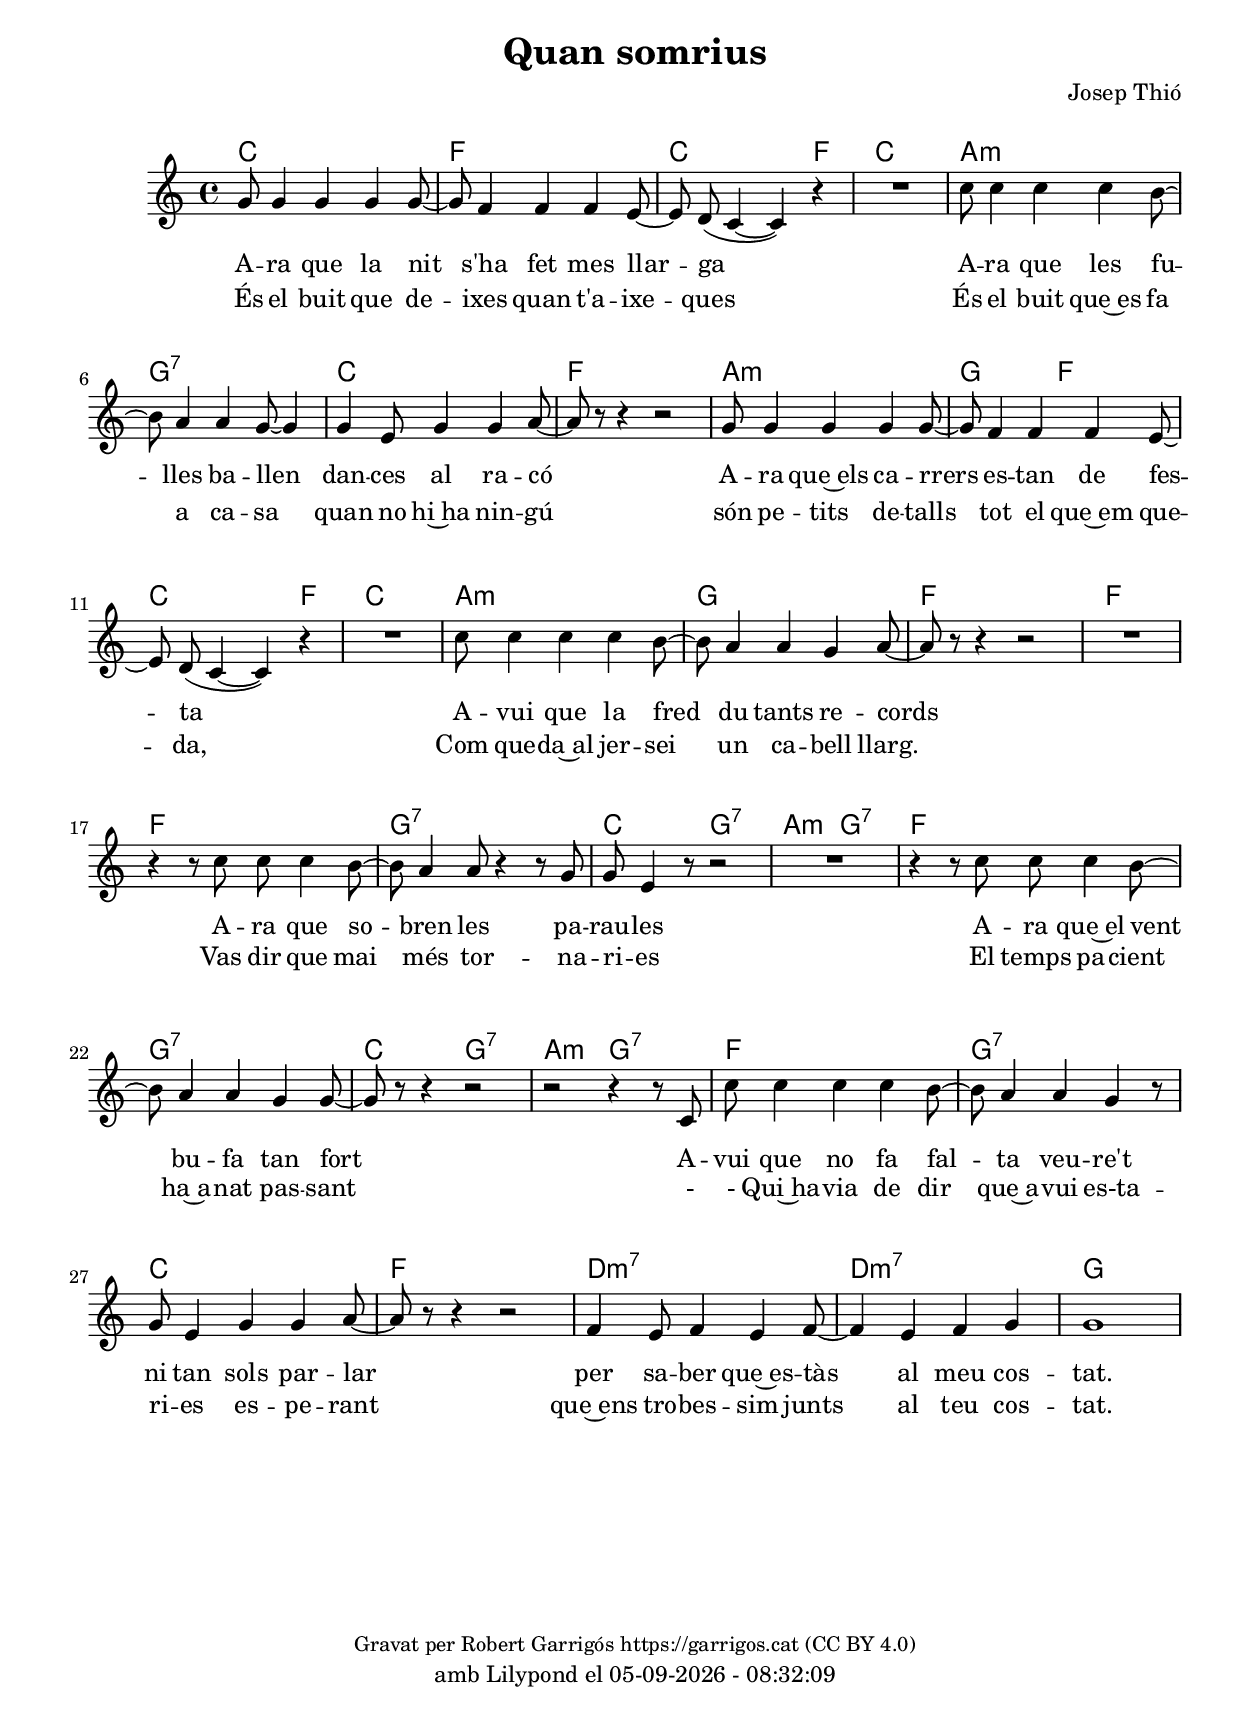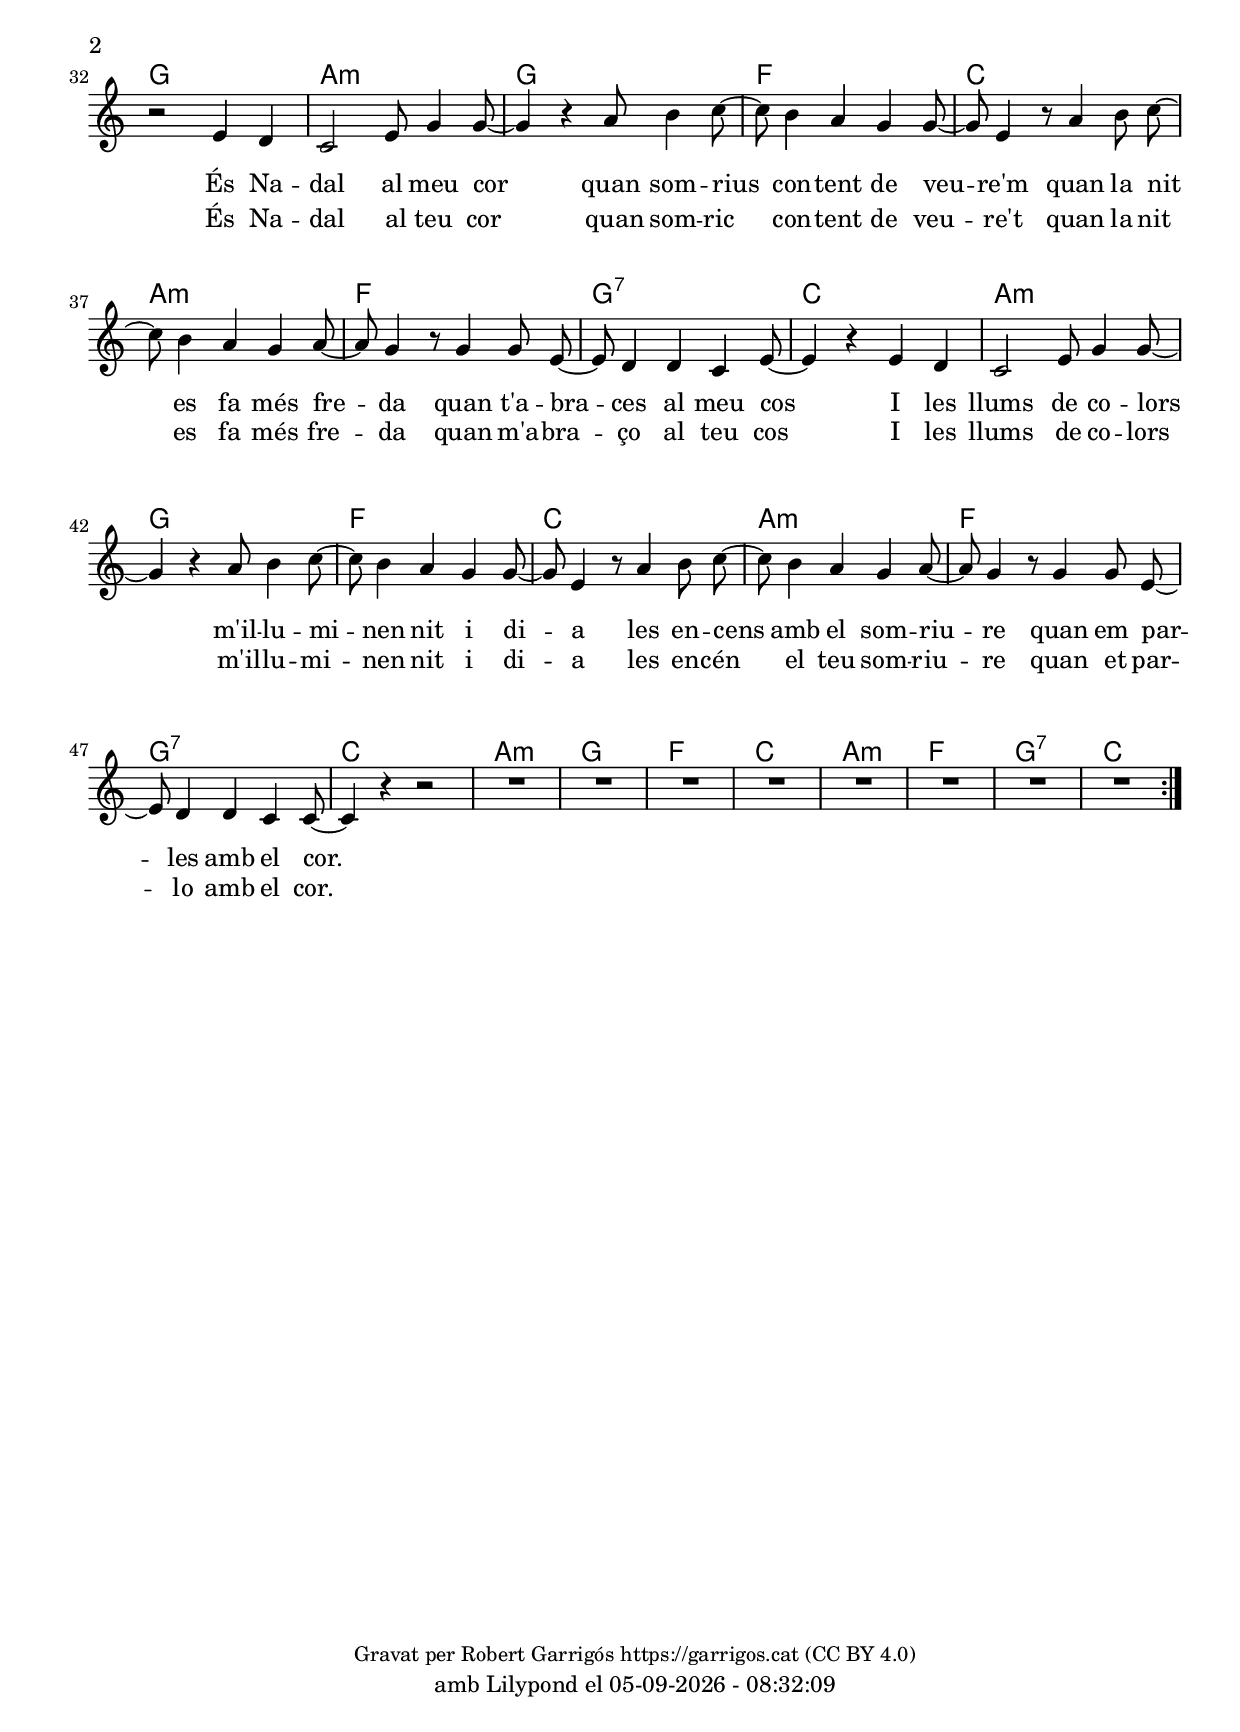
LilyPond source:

\version "2.24.3"
\language "english"

% #(set-global-staff-size 30)
data = #(strftime "%d-%m-%Y - %H:%M:%S" (localtime (current-time)))

\include "predefined-guitar-fretboards.ly"

global = {
  % \overrideTimeSignatureSettings
  % 4/4        % timeSignatureFraction
  % 1/4        % baseMomentFraction
  % 2,2        % beatStructure
  % #'()       % beamExceptions
  \key c \major
  \time 4/4
  \tempo ""
  \set Score.tempoHideNote = ##t
  \tempo 4=120

}


melody = \relative c'' {
  \clef treble
  \global
  | g8 g4 g g g8~
  | g8 f4 f4 f4 e8~
  | e8 d8( c4~c4) r4
  | R1
  | c'8 c4 c c b8~
  | b8 a4 a g8~g4
  | g e8 g4 g a8~
  | a8 r8 r4 r2
  | g8 g4 g g g8~
  | g8 f4 f4 f4 e8~
  | e8 d8 (c4~c4) r4
  | R1
  | c'8 c4 c c b8~
  | b8 a4 a g4 a8~~
  | a8 r8 r4 r2
  | R1
  | r4 r8 c8 c8 c4 b8~
  | b8 a4 a8 r4 r8 g8
  | g8 e4 r8 r2
  | R1
  | r4 r8 c'8 c8 c4 b8~
  | b8 a4 a4 g 4 g8~
  | g8 r8 r4 r2
  | r2 r4 r8 c,8
  | c'8 c4 c4 c4 b8~
  | b8 a4 a4 g4 r8
  | g8 e4 g4 g a8~
  | a8 r8 r4 r2
  | f4 e8 f4 e f8~
  | f4 e4 f4 g4
  | g1
  | r2 e4 d
  | c2 e8 g4 g8~
  | g4 r4 a8 b4 c8~
  | c8 b4 a4 g4 g8~
  | g8 e4 r8 a4 b8 c8~
  | c8 b4 a g a8~
  | a8 g4 r8 g4 g8 e8~
  | e8 d4 d c4 e8~
  | e4 r4 e4 d
  | c2 e8 g4 g8~
  | g4 r4 a8 b4 c8~
  | c8 b4 a4 g4 g8~
  | g8 e4 r8 a4 b8 c8~
  | c8 b4 a g a8~
  | a8 g4 r8 g4 g8 e8~
  | e8 d4 d c4 c8~
  | c4 r4 r2
  | R1
  | R1
  | R1
  | R1
  | R1
  | R1
  | R1
  | R1

  \bar ":|."
}

chnames = {
  \chordmode{
    c1
    f1
    c2. f4
    c1
    a1:m
    g1:7
    c1
    f1
    a:m
    g2 f2
    c2. f4
    c1
    a1:m
    g1
    f1
    f1
    f1
    g1:7
    c2 g:7
    a:m g:7
    f1
    g1:7
    c2 g:7
    a:m g:7
    f1
    g:7
    c1
    f1
    d1:m7
    d1:m7
    g1
    g1
    a:m
    g
    f
    c
    a:m
    f
    g:7
    c
    a:m
    g
    f
    c
    a:m
    f
    g:7
    c
    a:m
    g
    f
    c
    a:m
    f
    g:7
    c
  }
}

catala = \lyricmode {
  <<
    {
      A -- ra que la nit s'ha fet mes llar -- ga
      A -- ra que les fu -- lles ba -- llen dan -- ces al ra -- có
      A -- ra que~els ca -- rrers es -- tan de fes -- ta
      A -- vui que la fred du tants re -- cords

      A -- ra que so -- bren les pa -- rau -- les
      A -- ra que~el vent bu -- fa tan fort
      A -- vui que no fa fal -- ta veu -- re't ni tan sols par -- lar
      per sa -- ber que~es -- tàs al meu cos -- tat.

      És Na -- dal al meu cor
      quan som -- rius con -- tent de veu -- re'm
      quan la nit es fa més fre -- da
      quan t'a -- bra -- ces al meu cos
      I les llums de co -- lors
      m'il -- lu -- mi -- nen nit i di -- a
      les en -- cens amb el som -- riu -- re
      quan em par -- les amb el cor.
    }
    \new Lyrics = "secondVerse" \with { alignBelowContext = "catala" }
    {
      És el buit que de -- ixes quan t'a -- ixe -- ques
      És el buit que~es fa a ca -- sa quan no hi~ha nin -- gú
      són pe -- tits de -- talls tot el que~em que -- da,
      Com que -- da~al jer -- sei un ca -- bell llarg.

      Vas dir que mai més tor -- na -- ri -- es
      El temps pa -- cient ha~a -- nat pas -- sant
      - - Qui~ha -- via de dir que~a -- vui es-ta -- ri -- es es -- pe -- rant
      que~ens tro -- bes -- sim junts al teu cos -- tat.

      És Na -- dal al teu cor
      quan som -- ric con -- tent de veu -- re't
      quan la nit es fa més fre -- da
      quan m'a -- bra -- ço al teu cos
      I les llums de co -- lors
      m'il -- lu -- mi -- nen nit i di -- a
      les en -- cén el teu som -- riu -- re
      quan et par -- lo amb el cor.
    }
  >>
}



titol = "Quan somrius"
subtitol = ""
compositor = "Josep Thió"
lletrista = ""
traductor = ""


%%%%%%%%%%%%%%%%%%%%%%%%%%%%%%%%%%%%%
%%%%%%%%%%%%% PDF %%%%%%%%%%%%%%%%%%%
%%%%%%%%%%%%%%%%%%%%%%%%%%%%%%%%%%%%%

\book {
  % \bookOutputSuffix ""
  \header {
    title = \titol
    subtitle = \subtitol
    composer = \compositor
    arranger = \lletrista
    poet = \traductor
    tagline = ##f
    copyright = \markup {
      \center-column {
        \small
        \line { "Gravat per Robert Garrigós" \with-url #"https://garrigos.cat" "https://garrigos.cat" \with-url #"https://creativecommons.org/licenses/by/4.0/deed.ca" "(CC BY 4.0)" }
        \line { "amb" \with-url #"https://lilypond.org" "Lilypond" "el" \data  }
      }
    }
  }
  \score {
    <<
      \new ChordNames {
        \set majorSevenSymbol = \markup { \whiteTriangleMarkup 7 }
        \chnames
      }
      % \new FretBoards {
      %   \chnames
      % }
      \new Voice = "mel" { \set Staff.midiInstrument = "voice oohs" \autoBeamOff \melody }
      \new Lyrics \with {
        \override VerticalAxisGroup.nonstaff-relatedstaff-spacing.padding = #2
      }
      \lyricsto mel \catala
    >>
    \layout {
      #(layout-set-staff-size 20)
      \context {
        \Staff
        \RemoveEmptyStaves
      }
      \context {
        \Lyrics
        \override VerticalAxisGroup.nonstaff-nonstaff-spacing.padding = #1
      }
    }
    \midi { }
  }
  \paper {
    set-paper-size = "a5"
    top-margin = 10
    left-margin = 15
    indent = 10
    max-systems-per-page = 6
    score-system-spacing =
    #'((basic-distance . 20)
       (minimum-distance . 10)
       (padding . 0)
       (stretchability . 14))

    % last-bottom-spacing =
    % #'((basic-distance . 15)
    %    (minimum-distance . 5)
    %    (padding . 0)
    %    (stretchability . 10))
    markup-system-spacing =
    #'((minimum-distance . 15))
    system-system-spacing =
    #'((basic-distance . 10)
       (minimum-distance . 10)
       (padding . 3))
    % staff-staff-spacing =
    % #'((padding . 10))
    % default-staff-staff-spacing =
    % #'((basic-distance . 0)
    %    (minimum-distance . 0)
    %    (padding . 0)
    %    (stretchability . 10))
    % annotate-spacing = ##t
    % print-all-headers = ##t
    % print-first-page-number = ##t
    oddFooterMarkup = \markup {
      \center-column {
        % \line { \fromproperty #'header:title "- pàgina" \fromproperty #'page:page-number-string "de" \concat {\page-ref #'lastPage "0" "?"} }
        \fill-line { \fromproperty #'header:copyright }
      }
    }
    evenFooterMarkup = \markup {
      \center-column {
        % \line { \fromproperty #'header:title "- pàgina" \fromproperty #'page:page-number-string "de" \concat {\page-ref #'lastPage "0" "?"} }
        \fill-line { \fromproperty #'header:copyright }
      }
    }
  }
}
